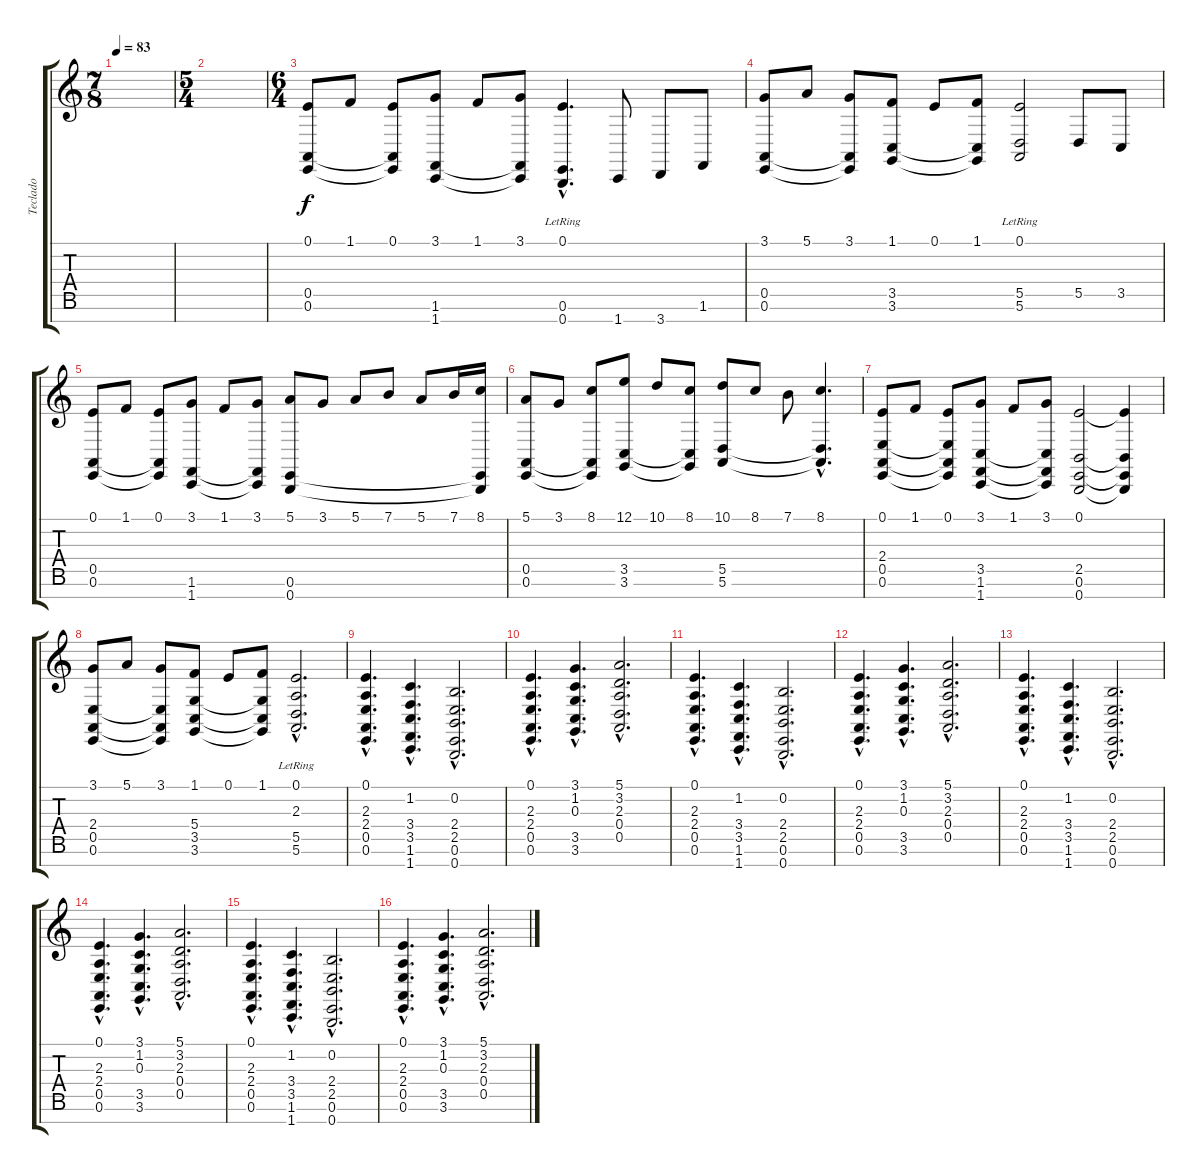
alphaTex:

\track ("Teclado" "Teclado") {instrument electricpiano1}
\staff {score tabs}
\tuning (E4 B3 G3 D3 A2 E2 B1) {hide}
\ts (7 8)
\tempo 83
\clef g2
\ks c
|
\ts (5 4)
|
\ts (6 4)
(0.1 0.5 0.6).8{instrument acousticgrandpiano} 1.1.8 (0.1 0.5{t} 0.6{t}).8 (3.1 1.6 1.7).8 1.1.8 (3.1 1.6{t} 1.7{t}).8 (0.1{hac lr} 0.6{hac lr} 0.7{hac}).4{d} 1.7.8 3.7.8 1.6.8 |
(3.1 0.5 0.6).8 5.1.8 (3.1 0.5{t} 0.6{t}).8 (1.1 3.5 3.6).8 0.1.8 (1.1 3.5{t} 3.6{t}).8 (0.1{lr} 5.5 5.6{lr}).2 5.5.8 3.5.8 |
(0.1 0.5 0.6).8 1.1.8 (0.1 0.5{t} 0.6{t}).8 (3.1 1.6 1.7).8 1.1.8 (3.1 1.6{t} 1.7{t}).8 (5.1 0.6 0.7).8 3.1.8 5.1.8 7.1.8 5.1.8 7.1.16 (8.1 0.6{t} 0.7{t}).16 |
(5.1 0.5 0.6).8 3.1.8 (8.1 0.5{t} 0.6{t}).8 (12.1 3.5 3.6).8 10.1.8 (8.1 3.5{t} 3.6{t}).8 (10.1 5.5 5.6).8 8.1.8 7.1.8 (8.1{hac} 5.5{hac t} 5.6{hac t}).4{d} |
(0.1 2.4 0.5 0.6).8{instrument acousticgrandpiano} 1.1.8 (0.1 2.4{t} 0.5{t} 0.6{t}).8 (3.1 3.5 1.6 1.7).8 1.1.8 (3.1 3.5{t} 1.6{t} 1.7{t}).8 (0.1 2.5 0.6 0.7).2 (0.1{t} 2.5{t} 0.6{t} 0.7{t}).4 |
(3.1 2.4 0.5 0.6).8 5.1.8 (3.1 2.4{t} 0.5{t} 0.6{t}).8 (1.1 5.4 3.5 3.6).8 0.1.8 (1.1 5.4{t} 3.5{t} 3.6{t}).8 (0.1{hac lr} 2.3{hac} 5.5{hac} 5.6{hac}).2{d} |
(0.1{hac} 2.3{hac} 2.4{hac} 0.5{hac} 0.6{hac}).4{d instrument acousticgrandpiano} (1.2{hac} 3.4{hac} 3.5{hac} 1.6{hac} 1.7{hac}).4{d} (0.2{hac} 2.4{hac} 2.5{hac} 0.6{hac} 0.7{hac}).2{d} |
(0.1{hac} 2.3{hac} 2.4{hac} 0.5{hac} 0.6{hac}).4{d} (3.1{hac} 1.2{hac} 0.3{hac} 3.5{hac} 3.6{hac}).4{d} (5.1{hac} 3.2{hac} 2.3{hac} 0.4{hac} 0.5{hac}).2{d} |
(0.1{hac} 2.3{hac} 2.4{hac} 0.5{hac} 0.6{hac}).4{d instrument acousticgrandpiano} (1.2{hac} 3.4{hac} 3.5{hac} 1.6{hac} 1.7{hac}).4{d} (0.2{hac} 2.4{hac} 2.5{hac} 0.6{hac} 0.7{hac}).2{d} |
(0.1{hac} 2.3{hac} 2.4{hac} 0.5{hac} 0.6{hac}).4{d} (3.1{hac} 1.2{hac} 0.3{hac} 3.5{hac} 3.6{hac}).4{d} (5.1{hac} 3.2{hac} 2.3{hac} 0.4{hac} 0.5{hac}).2{d} |
(0.1{hac} 2.3{hac} 2.4{hac} 0.5{hac} 0.6{hac}).4{d instrument acousticgrandpiano} (1.2{hac} 3.4{hac} 3.5{hac} 1.6{hac} 1.7{hac}).4{d} (0.2{hac} 2.4{hac} 2.5{hac} 0.6{hac} 0.7{hac}).2{d} |
(0.1{hac} 2.3{hac} 2.4{hac} 0.5{hac} 0.6{hac}).4{d} (3.1{hac} 1.2{hac} 0.3{hac} 3.5{hac} 3.6{hac}).4{d} (5.1{hac} 3.2{hac} 2.3{hac} 0.4{hac} 0.5{hac}).2{d} |
(0.1{hac} 2.3{hac} 2.4{hac} 0.5{hac} 0.6{hac}).4{d instrument acousticgrandpiano} (1.2{hac} 3.4{hac} 3.5{hac} 1.6{hac} 1.7{hac}).4{d} (0.2{hac} 2.4{hac} 2.5{hac} 0.6{hac} 0.7{hac}).2{d} |
(0.1{hac} 2.3{hac} 2.4{hac} 0.5{hac} 0.6{hac}).4{d} (3.1{hac} 1.2{hac} 0.3{hac} 3.5{hac} 3.6{hac}).4{d} (5.1{hac} 3.2{hac} 2.3{hac} 0.4{hac} 0.5{hac}).2{d}
